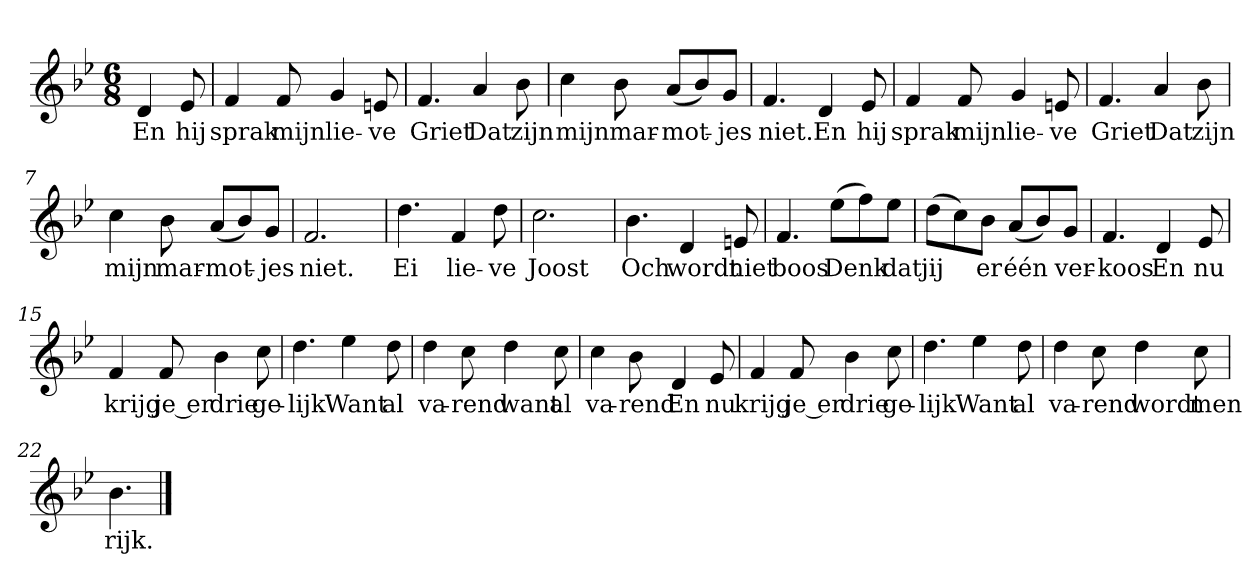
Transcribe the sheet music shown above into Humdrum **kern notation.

**kern	**text
*part1	*part1
*staff1	*staff1
*clefG2	*
*k[b-e-]	*
*B-:	*
*M6/8	*
*MM120	*
=	=
4d	En
8e-	hij
=1	=1
4f	sprak
8f	mijn
4g	lie-
8en	-ve
=2	=2
4.f	Griet
4a	Dat
8b-	zijn
=3	=3
4cc	mijn
8b-	mar-
(8a/L	-mot-
8b-/)	.
8g/J	-jes
=4	=4
4.f	niet.
4d	En
8e-	hij
=5	=5
4f	sprak
8f	mijn
4g	lie-
8en	-ve
=6	=6
4.f	Griet
4a	Dat
8b-	zijn
=7	=7
4cc	mijn
8b-	mar-
(8a/L	-mot-
8b-/)	.
8g/J	-jes
=8	=8
2.f	niet.
=9	=9
4.dd	Ei
4f	lie-
8dd	-ve
=10	=10
2.cc	Joost
=11	=11
4.b-	Och
4d	wordt
8en	niet
=12	=12
4.f	boos
(8ee-\L	Denk
8ff\)	.
8ee-\J	dat
=13	=13
(8dd\L	jij
8cc\)	.
8b-\J	er
(8a/L	één
8b-/)	.
8g/J	ver-
=14	=14
4.f	-koos
4d	En
8e-	nu
=15	=15
4f	krijg
8f	je er
4b-	drie
8cc	ge-
=16	=16
4.dd	-lijk
4ee-	Want
8dd	al
=17	=17
4dd	va-
8cc	-rend
4dd	want
8cc	al
=18	=18
4cc	va-
8b-	-rend
4d	En
8e-	nu
=19	=19
4f	krijg
8f	je er
4b-	drie
8cc	ge-
=20	=20
4.dd	-lijk
4ee-	Want
8dd	al
=21	=21
4dd	va-
8cc	-rend
4dd	wordt
8cc	men
=22	=22
4.b-	rijk.
==	==
*-	*-
